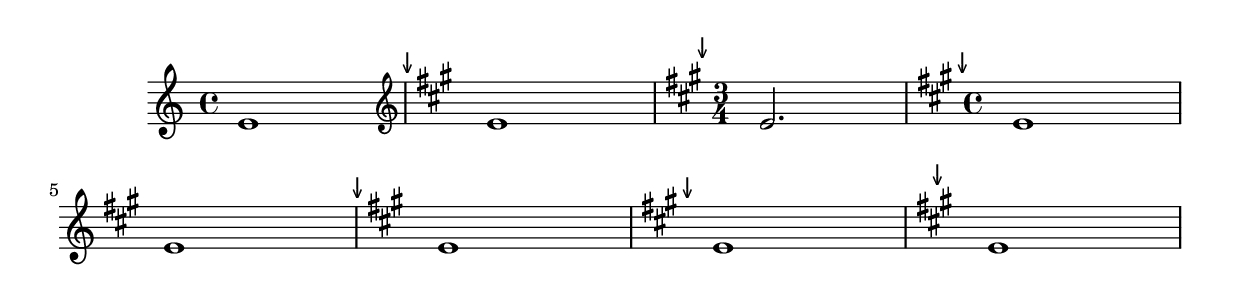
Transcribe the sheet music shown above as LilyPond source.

%% Do not edit this file; it is automatically
%% generated from LSR http://lsr.dsi.unimi.it
%% This file is in the public domain.
\version "2.13.16"

\header {
  lsrtags = "text"

%% Translation of GIT committish: d2119a9e5e951c6ae850322f41444ac98d1ed492
  texidoces = "
Si están especificadas, las marcas de texto se pueden alinear con
objetos de notación distintos a las líneas divisorias.  Entre estos
objetos se encuentran @code{ambitus}, @code{breathing-sign},
@code{clef}, @code{custos}, @code{staff-bar}, @code{left-edge},
@code{key-cancellation}, @code{key-signature} y @code{time-signature}.

En estos casos, las marcas de texto se centran horizontalmente sobre
el objeto, aunque esto se puede cambiar, como se muestra en la segunda
línea de este ejemplo (en una partitura con varios pentagramas, se
debe hacer este ajuste para todos los pentagramas).

"
  doctitlees = "Alinear marcas con varios objetos de notación"

%% Translation of GIT committish: 0a868be38a775ecb1ef935b079000cebbc64de40
  texidocde = "
Wenn angegeben, können Textzeichen auch an anderen Objekten als Taktstrichen
ausgerichtet werden.  Zu diesen Objekten gehören @code{ambitus},
@code{breathing-sign}, @code{clef}, @code{custos}, @code{staff-bar},
@code{left-edge}, @code{key-cancellation}, @code{key-signature} und
@code{time-signature}.

In diesem Fall werden die Zeichen horizontal über dem Objekt zentriert.
Diese Ausrichtung kann auch geändert werden, wie die zweite Zeile
des Beispiels zeigt.  In einer Partitur mit vielen Systemen sollte
diese Einstellung für alle Systeme gemacht werden.

"

  doctitlede = "Zeichen an verschiedenen Notationsobjekten ausrichten"
%% Translation of GIT committish: 548ef200973bd3d46ea75c5498461d9e5f168334
  texidocfr = "
Les indications textuelles peuvent s'aligner par rapport à d'autres
objets que des barres de mesure, tels que @code{ambitus},
@code{breathing-sign}, @code{clef}, @code{custos}, @code{staff-bar},
@code{left-edge}, @code{key-cancellation}, @code{key-signature}, ou
@code{time-signature}.



Par défaut, les indications textuelles sont alignées avec le milieu
des objets de notation. Bien entendu, vous pouvez modifier les
propriétés des objets en question pour obtenir un autre
résultat comme l'illustre la deuxième ligne de l'exemple.  Dans le cas
de portées multiples, ces réglages doivent être faits pour chacune
d'entre elles.



"
  doctitlefr = "Alignement des indications par rapport à divers objets
de notation"


  texidoc = "
If specified, text marks may be aligned with notation objects other
than bar lines.  These objects include @code{ambitus},
@code{breathing-sign}, @code{clef}, @code{custos}, @code{staff-bar},
@code{left-edge}, @code{key-cancellation}, @code{key-signature}, and
@code{time-signature}.



In such cases, text marks will be horizontally centered above the
object. However this can be changed, as demonstrated on the second line
of this example (in a score with multiple staves, this setting should
be done for all the staves).



"
  doctitle = "Aligning marks with various notation objects"
} % begin verbatim

\relative c' {
  e1

  % the RehearsalMark will be centered above the Clef
  \override Score.RehearsalMark #'break-align-symbols = #'(clef)
  \key a \major
  \clef treble
  \mark "↓"
  e1

  % the RehearsalMark will be centered above the TimeSignature
  \override Score.RehearsalMark #'break-align-symbols = #'(time-signature)
  \key a \major
  \clef treble
  \time 3/4
  \mark \markup { \char ##x2193 }
  e2.

  % the RehearsalMark will be centered above the KeySignature
  \override Score.RehearsalMark #'break-align-symbols = #'(key-signature)
  \key a \major
  \clef treble
  \time 4/4
  \mark \markup { \char ##x2193 }
  e1

  \break
  e1

  % the RehearsalMark will be aligned with the left edge of the KeySignature
  \once \override Score.KeySignature #'break-align-anchor-alignment = #LEFT
  \mark \markup { \char ##x2193 }
  \key a \major
  e1

  % the RehearsalMark will be aligned with the right edge of the KeySignature
  \once \override Score.KeySignature #'break-align-anchor-alignment = #RIGHT
  \key a \major
  \mark \markup { \char ##x2193 }
  e1

  % the RehearsalMark will be aligned with the left edge of the KeySignature
  % and then shifted right by one unit.
  \once \override Score.KeySignature #'break-align-anchor = #1
  \key a \major
  \mark \markup { \char ##x2193 }
  e1
}
